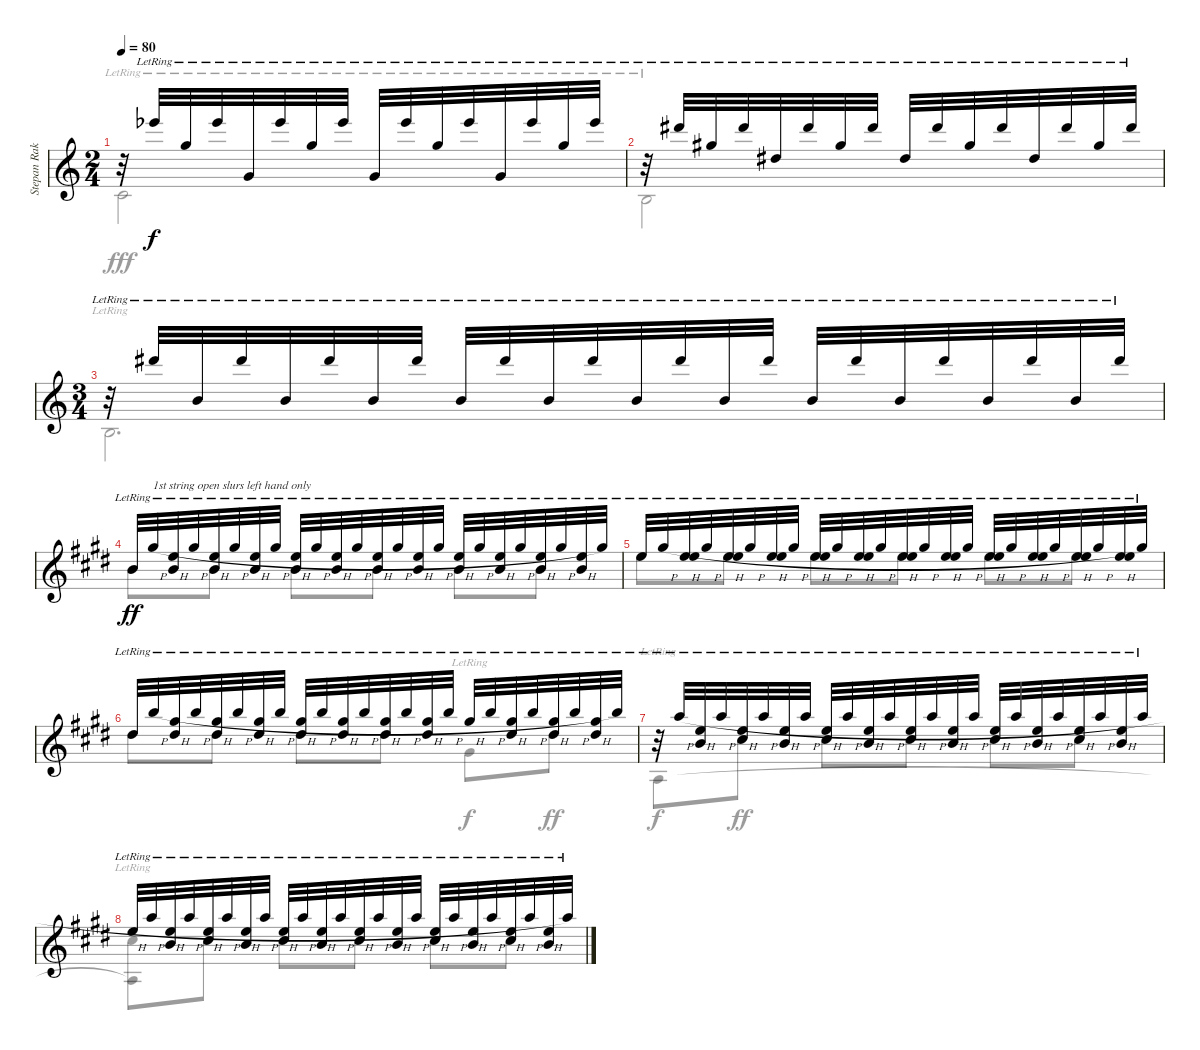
\track ("Stepan Rak" "Stepan Rak") {instrument acousticguitarnylon}
\staff {score}
\tuning (E4 B3 G3 D3 A2 E2) {hide}
\voice
\ts (2 4)
\tempo 80
\clef g2
\ks c
r.32{dy f} 11.1{lr acc b}.32 8.2{lr}.32 11.1{lr acc b}.32 0.3{lr}.32 11.1{lr acc b}.32 8.2{lr}.32 11.1{lr acc b}.32 0.3{lr}.32 11.1{lr acc b}.32 8.2{lr}.32 11.1{lr acc b}.32 0.3{lr}.32 11.1{lr acc b}.32 8.2{lr}.32 11.1{lr acc b}.32 |
r.32 11.1{lr}.32 9.2{lr}.32 11.1{lr}.32 8.3{lr}.32 11.1{lr}.32 9.2{lr}.32 11.1{lr}.32 8.3{lr}.32 11.1{lr}.32 9.2{lr}.32 11.1{lr}.32 8.3{lr}.32 11.1{lr}.32 9.2{lr}.32 11.1{lr}.32 |
\ts (3 4)
r.32 11.1{lr}.32 0.2{lr}.32 11.1{lr}.32 9.4{lr}.32 11.1{lr}.32 0.2{lr}.32 11.1{lr}.32 9.4{lr}.32 11.1{lr}.32 0.2{lr}.32 11.1{lr}.32 9.4{lr}.32 11.1{lr}.32 0.2{lr}.32 11.1{lr}.32 9.4{lr}.32 11.1{lr}.32 0.2{lr}.32 11.1{lr}.32 9.4{lr}.32 11.1{lr}.32 0.2{lr}.32 11.1{lr}.32 |
\ks e
0.2{lr}.32{dy ff} 4.1{h lr}.32{txt "1st string open slurs left hand only"} (0.1{h lr} 0.2{lr}).32 4.1{h lr}.32 (0.1{h lr} 0.2{lr}).32 4.1{h lr}.32 (0.1{h lr} 0.2{lr}).32 4.1{h lr}.32 (0.1{h lr} 0.2{lr}).32 4.1{h lr}.32 (0.1{h lr} 0.2{lr}).32 4.1{h lr}.32 (0.1{h lr} 0.2{lr}).32 4.1{h lr}.32 (0.1{h lr} 0.2{lr}).32 4.1{h lr}.32 (0.1{h lr} 0.2{lr}).32 4.1{h lr}.32 (0.1{h lr} 0.2{lr}).32 4.1{h lr}.32 (0.1{h lr} 0.2{lr}).32 4.1{h lr}.32 (0.1{h lr} 0.2{lr}).32 4.1{lr}.32 |
5.2{lr}.32 4.1{h lr}.32 (0.1{h lr} 5.2{lr}).32 4.1{h lr}.32 (0.1{h lr} 5.2{lr}).32 4.1{h lr}.32 (0.1{h lr} 5.2{lr}).32 4.1{h lr}.32 (0.1{h lr} 5.2{lr}).32 4.1{h lr}.32 (0.1{h lr} 5.2{lr}).32 4.1{h lr}.32 (0.1{h lr} 5.2{lr}).32 4.1{h lr}.32 (0.1{h lr} 5.2{lr}).32 4.1{h lr}.32 (0.1{h lr} 5.2{lr}).32 4.1{h lr}.32 (0.1{h lr} 5.2{lr}).32 4.1{h lr}.32 (0.1{h lr} 5.2{lr}).32 4.1{h lr}.32 (0.1{h lr} 5.2{lr}).32 4.1{lr}.32 |
4.2{lr}.32 7.1{h lr}.32 (4.1{h lr} 4.2{lr}).32 7.1{h lr}.32 (4.1{h lr} 4.2{lr}).32 7.1{h lr}.32 (4.1{h lr} 4.2{lr}).32 7.1{h lr}.32 (4.1{h lr} 4.2{lr}).32 7.1{h lr}.32 (4.1{h lr} 4.2{lr}).32 7.1{h lr}.32 (4.1{h lr} 4.2{lr}).32 7.1{h lr}.32 (4.1{h lr} 4.2{lr}).32 7.1{h lr}.32 4.1{h lr}.32 7.1{h lr}.32 (4.1{h lr} 4.2{lr}).32 7.1{h lr}.32 (4.1{h lr} 4.2{lr}).32 7.1{h lr}.32 (4.1{h lr} 4.2{lr}).32 7.1{lr}.32 |
r.32 5.1{h lr}.32 (0.1{h lr} 0.2{lr}).32 5.1{h lr}.32 (0.1{h lr} 6.3{lr}).32 5.1{h lr}.32 (0.1{h lr} 0.2{lr}).32 5.1{h lr}.32 (0.1{h lr} 6.3{lr}).32 5.1{h lr}.32 (0.1{h lr} 0.2{lr}).32 5.1{h lr}.32 (0.1{h lr} 6.3{lr}).32 5.1{h lr}.32 (0.1{h lr} 0.2{lr}).32 5.1{h lr}.32 (0.1{h lr} 6.3{lr}).32 5.1{h lr}.32 (0.1{h lr} 0.2{lr}).32 5.1{h lr}.32 (0.1{h lr} 6.3{lr}).32 5.1{h lr}.32 (0.1{h lr} 0.2{lr}).32 5.1{h lr}.32 |
0.1{h lr}.32 5.1{h lr}.32 (0.1{h lr} 0.2{lr}).32 5.1{h lr}.32 (0.1{h lr} 6.3{lr}).32 5.1{h lr}.32 (0.1{h lr} 0.2{lr}).32 5.1{h lr}.32 (0.1{h lr} 6.3{lr}).32 5.1{h lr}.32 (0.1{h lr} 0.2{lr}).32 5.1{h lr}.32 (0.1{h lr} 6.3{lr}).32 5.1{h lr}.32 (0.1{h lr} 0.2{lr}).32 5.1{h lr}.32 (0.1{h lr} 6.3{lr}).32 5.1{h lr}.32 (0.1{h lr} 0.2{lr}).32 5.1{h lr}.32 (0.1{h lr} 6.3{lr}).32 5.1{h lr}.32 (0.1{h lr} 0.2{lr}).32 5.1{lr}.32
\voice
\clef g2
\ottava regular
\simile none
\ks c
8.6{lr}.2{dy fff} |
7.6{lr}.2 |
7.6{lr}.2{d} |
\ks e
0.2.8{dy ff} 0.2.8 0.2.8 0.2.8 0.2.8 0.2.8 |
5.2.8 5.2.8 5.2.8 5.2.8 5.2.8 5.2.8 |
4.2.8 4.2.8 4.2.8 4.2.8 6.4{lr}.8{dy f} 4.2.8{dy ff} |
0.5{lr}.8{dy f} 6.3.8{dy ff} 6.3.8 6.3.8 6.3.8 6.3.8 |
(6.3{lr} 0.5{t}).8 6.3.8 6.3.8 6.3.8 6.3.8 6.3.8
